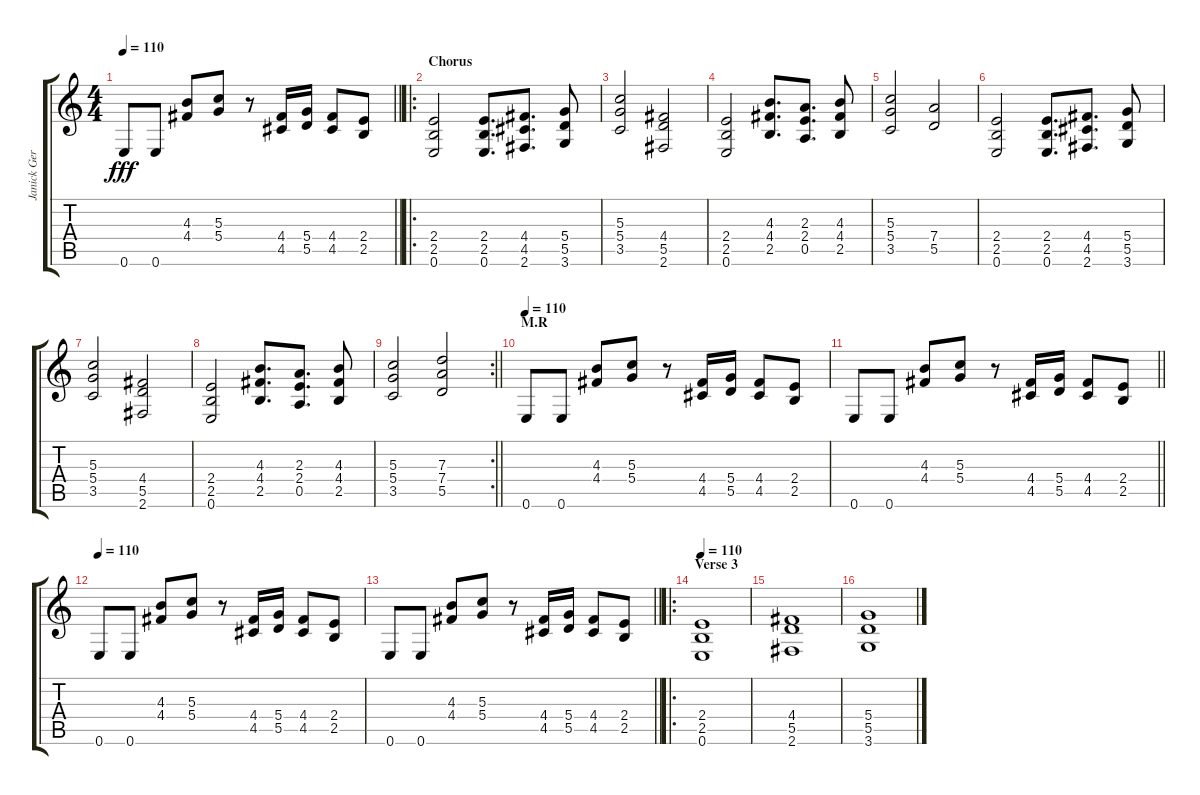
\track ("Janick Gers (Dis)" "Janick Ger") {instrument distortionguitar}
\staff {score tabs}
\tuning (E4 B3 G3 D3 A2 E2) {hide}
\ts (4 4)
\tempo 110
\clef g2
\barLineRight lightlight
\ks c
0.6.8{dy fff} 0.6.8 (4.3 4.4).8 (5.3 5.4).8 r.8 (4.4 4.5).16 (5.4 5.5).16 (4.4 4.5).8 (2.4 2.5).8 |
\ro
\section ("" "Chorus")
(2.4 2.5 0.6).2 (2.4 2.5 0.6).8{d} (4.4 4.5 2.6).8{d} (5.4 5.5 3.6).8 |
(5.3 5.4 3.5).2 (4.4 5.5 2.6).2 |
(2.4 2.5 0.6).2 (4.3 4.4 2.5).8{d} (2.3 2.4 0.5).8{d} (4.3 4.4 2.5).8 |
(5.3 5.4 3.5).2 (7.4 5.5).2 |
(2.4 2.5 0.6).2 (2.4 2.5 0.6).8{d} (4.4 4.5 2.6).8{d} (5.4 5.5 3.6).8 |
(5.3 5.4 3.5).2 (4.4 5.5 2.6).2 |
(2.4 2.5 0.6).2 (4.3 4.4 2.5).8{d} (2.3 2.4 0.5).8{d} (4.3 4.4 2.5).8 |
\rc 2
\barLineRight lightlight
(5.3 5.4 3.5).2 (7.3 7.4 5.5).2 |
\section ("" "M.R")
\tempo 110
0.6.8 0.6.8 (4.3 4.4).8 (5.3 5.4).8 r.8 (4.4 4.5).16 (5.4 5.5).16 (4.4 4.5).8 (2.4 2.5).8 |
\barLineRight lightlight
0.6.8 0.6.8 (4.3 4.4).8 (5.3 5.4).8 r.8 (4.4 4.5).16 (5.4 5.5).16 (4.4 4.5).8 (2.4 2.5).8 |
\tempo 110
0.6.8 0.6.8 (4.3 4.4).8 (5.3 5.4).8 r.8 (4.4 4.5).16 (5.4 5.5).16 (4.4 4.5).8 (2.4 2.5).8 |
\barLineRight lightlight
0.6.8 0.6.8 (4.3 4.4).8 (5.3 5.4).8 r.8 (4.4 4.5).16 (5.4 5.5).16 (4.4 4.5).8 (2.4 2.5).8 |
\ro
\section ("" "Verse 3")
\tempo 110
(2.4 2.5 0.6).1 |
(4.4 5.5 2.6).1 |
(5.4 5.5 3.6).1
